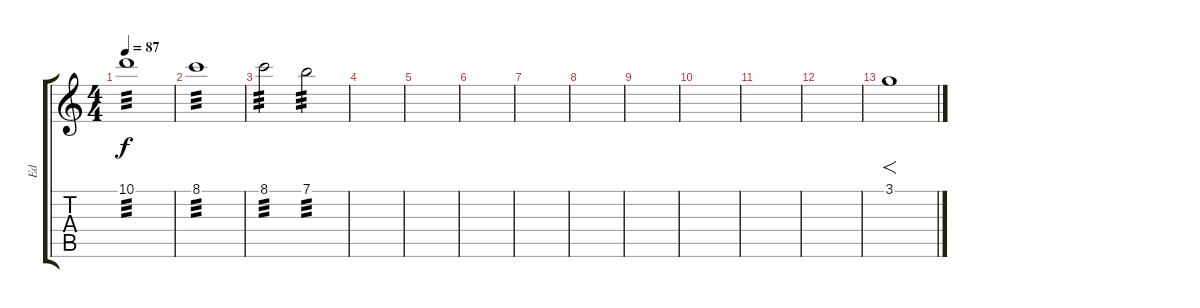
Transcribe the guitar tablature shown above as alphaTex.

\track ("Ed" "Ed") {instrument distortionguitar}
\staff {score tabs}
\tuning (E4 B3 G3 D3 A2 E2) {hide}
\ts (4 4)
\tempo 87
\clef g2
\ks c
10.1.1{tp 3 dy f} |
8.1.1{tp 3} |
8.1.2{tp 3} 7.1.2{tp 3} |
|
|
|
|
|
|
|
|
|
3.1.1{f}
